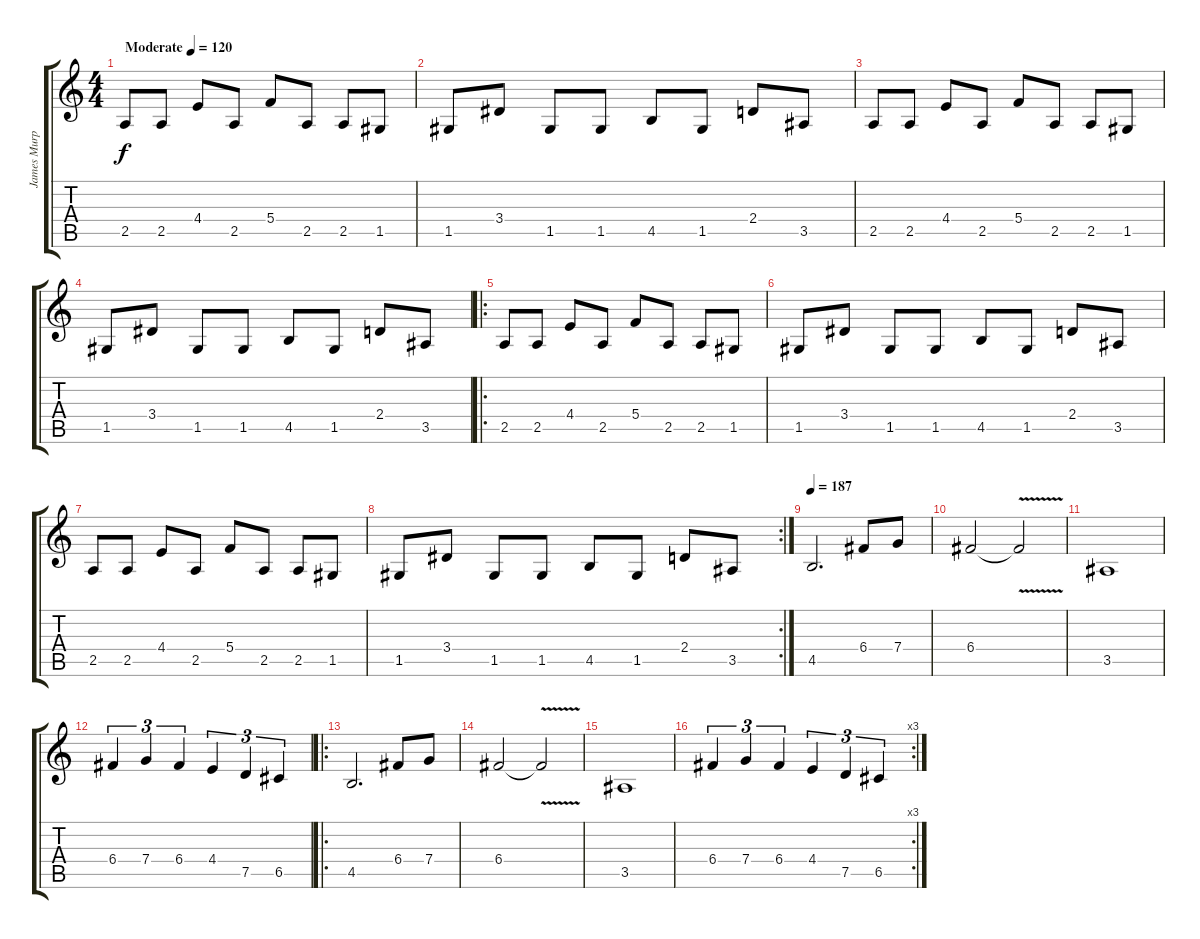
\track ("James Murphy" "James Murp") {instrument distortionguitar}
\staff {score tabs}
\tuning (D4 A3 F3 C3 G2 D2) {hide}
\ts (4 4)
\tempo (120 "Moderate")
\clef g2
\ks c
2.5.8{dy f instrument distortionguitar} 2.5.8 4.4.8 2.5.8 5.4.8 2.5.8 2.5.8 1.5.8 |
1.5.8 3.4.8 1.5.8 1.5.8 4.5.8 1.5.8 2.4.8 3.5.8 |
2.5.8 2.5.8 4.4.8 2.5.8 5.4.8 2.5.8 2.5.8 1.5.8 |
1.5.8 3.4.8 1.5.8 1.5.8 4.5.8 1.5.8 2.4.8 3.5.8 |
\ro
2.5.8 2.5.8 4.4.8 2.5.8 5.4.8 2.5.8 2.5.8 1.5.8 |
1.5.8 3.4.8 1.5.8 1.5.8 4.5.8 1.5.8 2.4.8 3.5.8 |
2.5.8 2.5.8 4.4.8 2.5.8 5.4.8 2.5.8 2.5.8 1.5.8 |
\rc 2
1.5.8 3.4.8 1.5.8 1.5.8 4.5.8 1.5.8 2.4.8 3.5.8 |
\tempo 187
4.5.2{d} 6.4.8 7.4.8 |
6.4.2 6.4{v t}.2 |
3.5.1 |
6.4.4{tu (3 2)} 7.4.4{tu (3 2)} 6.4.4{tu (3 2)} 4.4.4{tu (3 2)} 7.5.4{tu (3 2)} 6.5.4{tu (3 2)} |
\ro
4.5.2{d} 6.4.8 7.4.8 |
6.4.2 6.4{v t}.2 |
3.5.1 |
\rc 3
6.4.4{tu (3 2)} 7.4.4{tu (3 2)} 6.4.4{tu (3 2)} 4.4.4{tu (3 2)} 7.5.4{tu (3 2)} 6.5.4{tu (3 2)}
